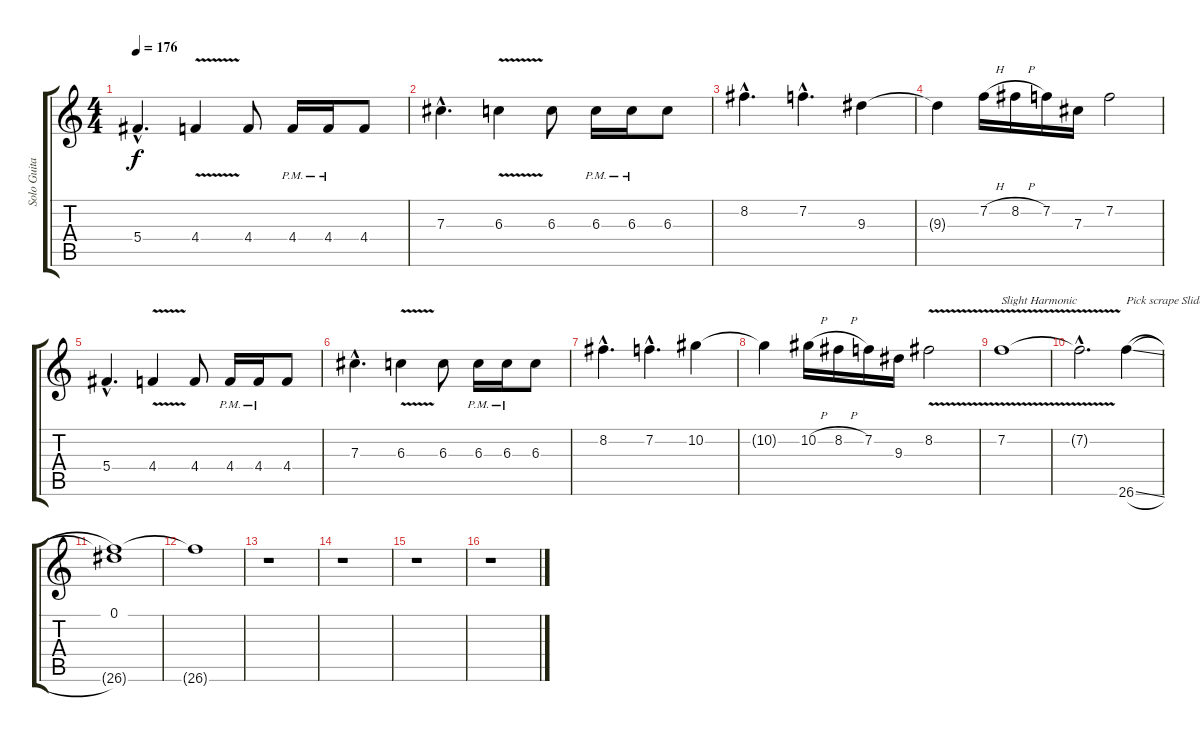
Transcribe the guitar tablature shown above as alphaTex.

\track ("Solo Guitar" "Solo Guita") {instrument overdrivenguitar}
\staff {score tabs}
\tuning (Eb4 Bb3 Gb3 Db3 Ab2 Eb2) {hide}
\ts (4 4)
\tempo 176
\clef g2
\ks c
5.4{hac}.4{d dy f} 4.4{v}.4 4.4.8 4.4{pm}.16 4.4{pm}.16 4.4.8 |
7.3{hac}.4{d} 6.3{v}.4 6.3.8 6.3{pm}.16 6.3{pm}.16 6.3.8 |
8.2{hac}.4{d} 7.2{hac}.4{d} 9.3.4 |
9.3{t}.4 7.2{h}.16 8.2{h}.16 7.2.16 7.3.16 7.2.2 |
5.4{hac}.4{d} 4.4{v}.4 4.4.8 4.4{pm}.16 4.4{pm}.16 4.4.8 |
7.3{hac}.4{d} 6.3{v}.4 6.3.8 6.3{pm}.16 6.3{pm}.16 6.3.8 |
8.2{hac}.4{d} 7.2{hac}.4{d} 10.2.4 |
10.2{t}.4 10.2{h}.16 8.2{h}.16 7.2.16 9.3.16 8.2{v}.2 |
7.2{v}.1{txt "Slight Harmonic"} |
7.2{v hac t}.2{d} 26.6{sl}.4{txt "Pick scrape Slide"} |
(0.1 26.6{t}).1 |
26.6{t}.1 |
r.1 |
r.1 |
r.1 |
r.1
